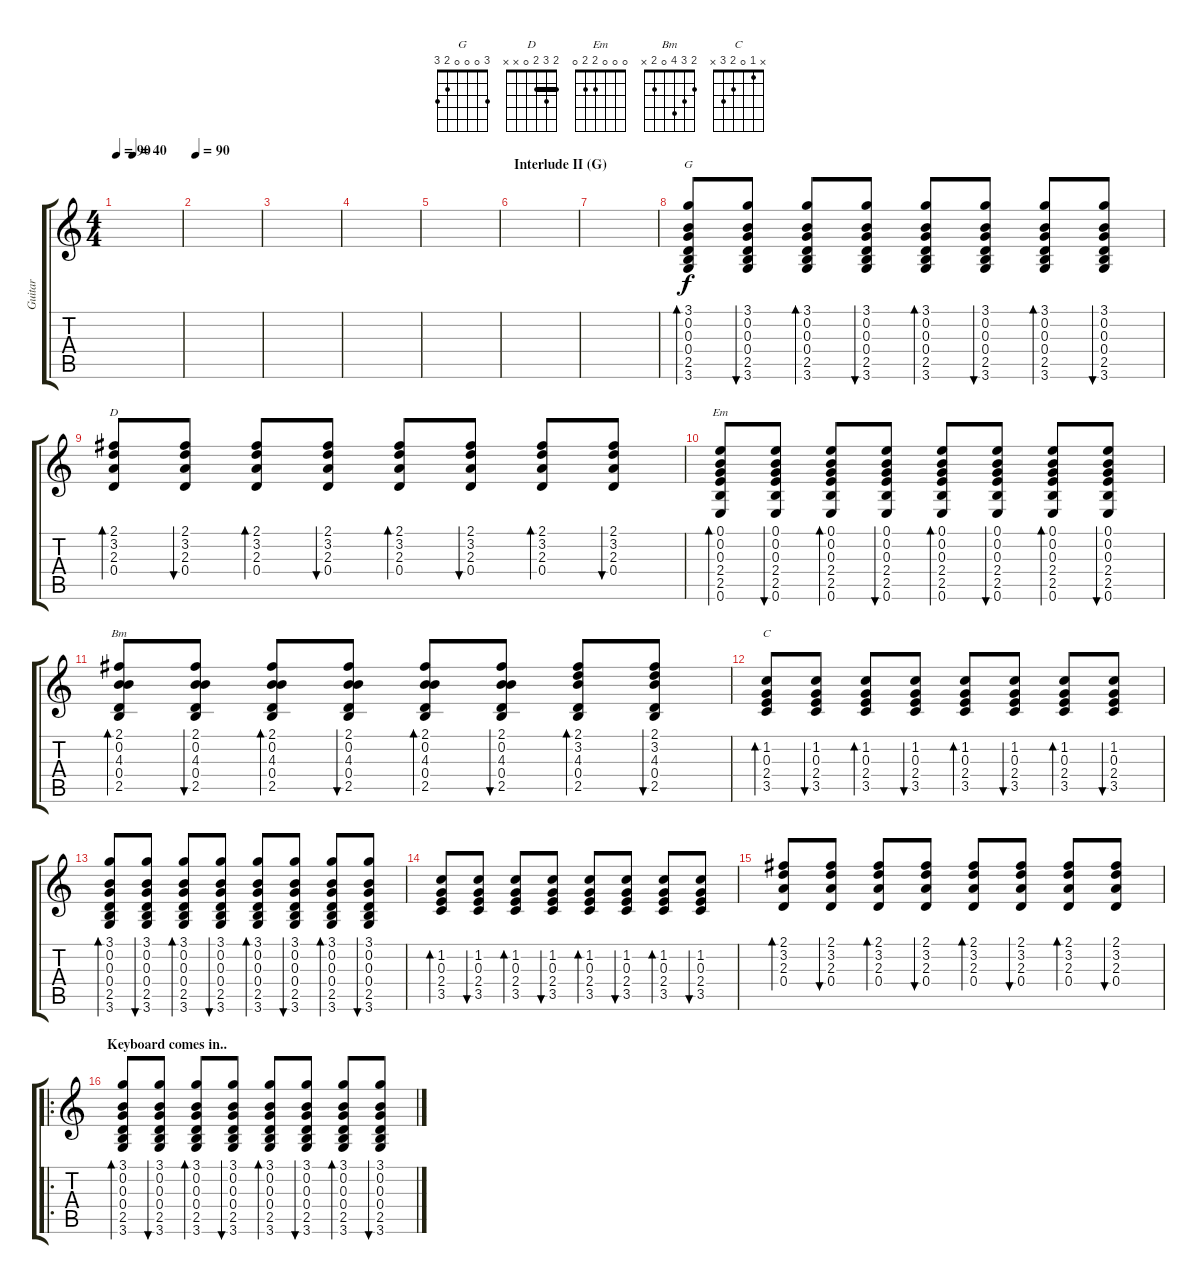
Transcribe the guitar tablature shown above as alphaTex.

\track ("Guitar" "Guitar") {instrument electricguitarclean}
\staff {score tabs}
\tuning (E4 B3 G3 D3 A2 E2) {hide}
\chord ("G" 3 0 0 0 2 3)
\chord ("D" 2 3 2 0 x x) {barre 2}
\chord ("Em" 0 0 0 2 2 0)
\chord ("Bm" 2 3 4 0 2 x)
\chord ("C" x 1 0 2 3 x)
\ts (4 4)
\tempo 90
\tempo (40 0.25)
\clef g2
\ks c
|
\tempo 90
|
|
|
|
\section ("" "Interlude II (G)")
|
|
(3.1 0.2 0.3 0.4 2.5 3.6).8{bd 60 ch "G" instrument electricguitarclean} (3.1 0.2 0.3 0.4 2.5 3.6).8{bu 60} (3.1 0.2 0.3 0.4 2.5 3.6).8{bd 60} (3.1 0.2 0.3 0.4 2.5 3.6).8{bu 60} (3.1 0.2 0.3 0.4 2.5 3.6).8{bd 60} (3.1 0.2 0.3 0.4 2.5 3.6).8{bu 60} (3.1 0.2 0.3 0.4 2.5 3.6).8{bd 60} (3.1 0.2 0.3 0.4 2.5 3.6).8{bu 60} |
(2.1 3.2 2.3 0.4).8{bd 60 ch "D"} (2.1 3.2 2.3 0.4).8{bu 60} (2.1 3.2 2.3 0.4).8{bd 60} (2.1 3.2 2.3 0.4).8{bu 60} (2.1 3.2 2.3 0.4).8{bd 60} (2.1 3.2 2.3 0.4).8{bu 60} (2.1 3.2 2.3 0.4).8{bd 60} (2.1 3.2 2.3 0.4).8{bu 60} |
(0.1 0.2 0.3 2.4 2.5 0.6).8{bd 60 ch "Em"} (0.1 0.2 0.3 2.4 2.5 0.6).8{bu 60} (0.1 0.2 0.3 2.4 2.5 0.6).8{bd 60} (0.1 0.2 0.3 2.4 2.5 0.6).8{bu 60} (0.1 0.2 0.3 2.4 2.5 0.6).8{bd 60} (0.1 0.2 0.3 2.4 2.5 0.6).8{bu 60} (0.1 0.2 0.3 2.4 2.5 0.6).8{bd 60} (0.1 0.2 0.3 2.4 2.5 0.6).8{bu 60} |
(2.1 0.2 4.3 0.4 2.5).8{bd 60 ch "Bm"} (2.1 0.2 4.3 0.4 2.5).8{bu 60} (2.1 0.2 4.3 0.4 2.5).8{bd 60} (2.1 0.2 4.3 0.4 2.5).8{bu 60} (2.1 0.2 4.3 0.4 2.5).8{bd 60} (2.1 0.2 4.3 0.4 2.5).8{bu 60} (2.1 3.2 4.3 0.4 2.5).8{bd 60} (2.1 3.2 4.3 0.4 2.5).8{bu 60} |
(1.2 0.3 2.4 3.5).8{bd 60 ch "C"} (1.2 0.3 2.4 3.5).8{bu 60} (1.2 0.3 2.4 3.5).8{bd 60} (1.2 0.3 2.4 3.5).8{bu 60} (1.2 0.3 2.4 3.5).8{bd 60} (1.2 0.3 2.4 3.5).8{bu 60} (1.2 0.3 2.4 3.5).8{bd 60} (1.2 0.3 2.4 3.5).8{bu 60} |
(3.1 0.2 0.3 0.4 2.5 3.6).8{bd 60} (3.1 0.2 0.3 0.4 2.5 3.6).8{bu 60} (3.1 0.2 0.3 0.4 2.5 3.6).8{bd 60} (3.1 0.2 0.3 0.4 2.5 3.6).8{bu 60} (3.1 0.2 0.3 0.4 2.5 3.6).8{bd 60} (3.1 0.2 0.3 0.4 2.5 3.6).8{bu 60} (3.1 0.2 0.3 0.4 2.5 3.6).8{bd 60} (3.1 0.2 0.3 0.4 2.5 3.6).8{bu 60} |
(1.2 0.3 2.4 3.5).8{bd 60} (1.2 0.3 2.4 3.5).8{bu 60} (1.2 0.3 2.4 3.5).8{bd 60} (1.2 0.3 2.4 3.5).8{bu 60} (1.2 0.3 2.4 3.5).8{bd 60} (1.2 0.3 2.4 3.5).8{bu 60} (1.2 0.3 2.4 3.5).8{bd 60} (1.2 0.3 2.4 3.5).8{bu 60} |
(2.1 3.2 2.3 0.4).8{bd 60} (2.1 3.2 2.3 0.4).8{bu 60} (2.1 3.2 2.3 0.4).8{bd 60} (2.1 3.2 2.3 0.4).8{bu 60} (2.1 3.2 2.3 0.4).8{bd 60} (2.1 3.2 2.3 0.4).8{bu 60} (2.1 3.2 2.3 0.4).8{bd 60} (2.1 3.2 2.3 0.4).8{bu 60} |
\ro
\section ("" "Keyboard comes in..")
(3.1 0.2 0.3 0.4 2.5 3.6).8{bd 60} (3.1 0.2 0.3 0.4 2.5 3.6).8{bu 60} (3.1 0.2 0.3 0.4 2.5 3.6).8{bd 60} (3.1 0.2 0.3 0.4 2.5 3.6).8{bu 60} (3.1 0.2 0.3 0.4 2.5 3.6).8{bd 60} (3.1 0.2 0.3 0.4 2.5 3.6).8{bu 60} (3.1 0.2 0.3 0.4 2.5 3.6).8{bd 60} (3.1 0.2 0.3 0.4 2.5 3.6).8{bu 60}
